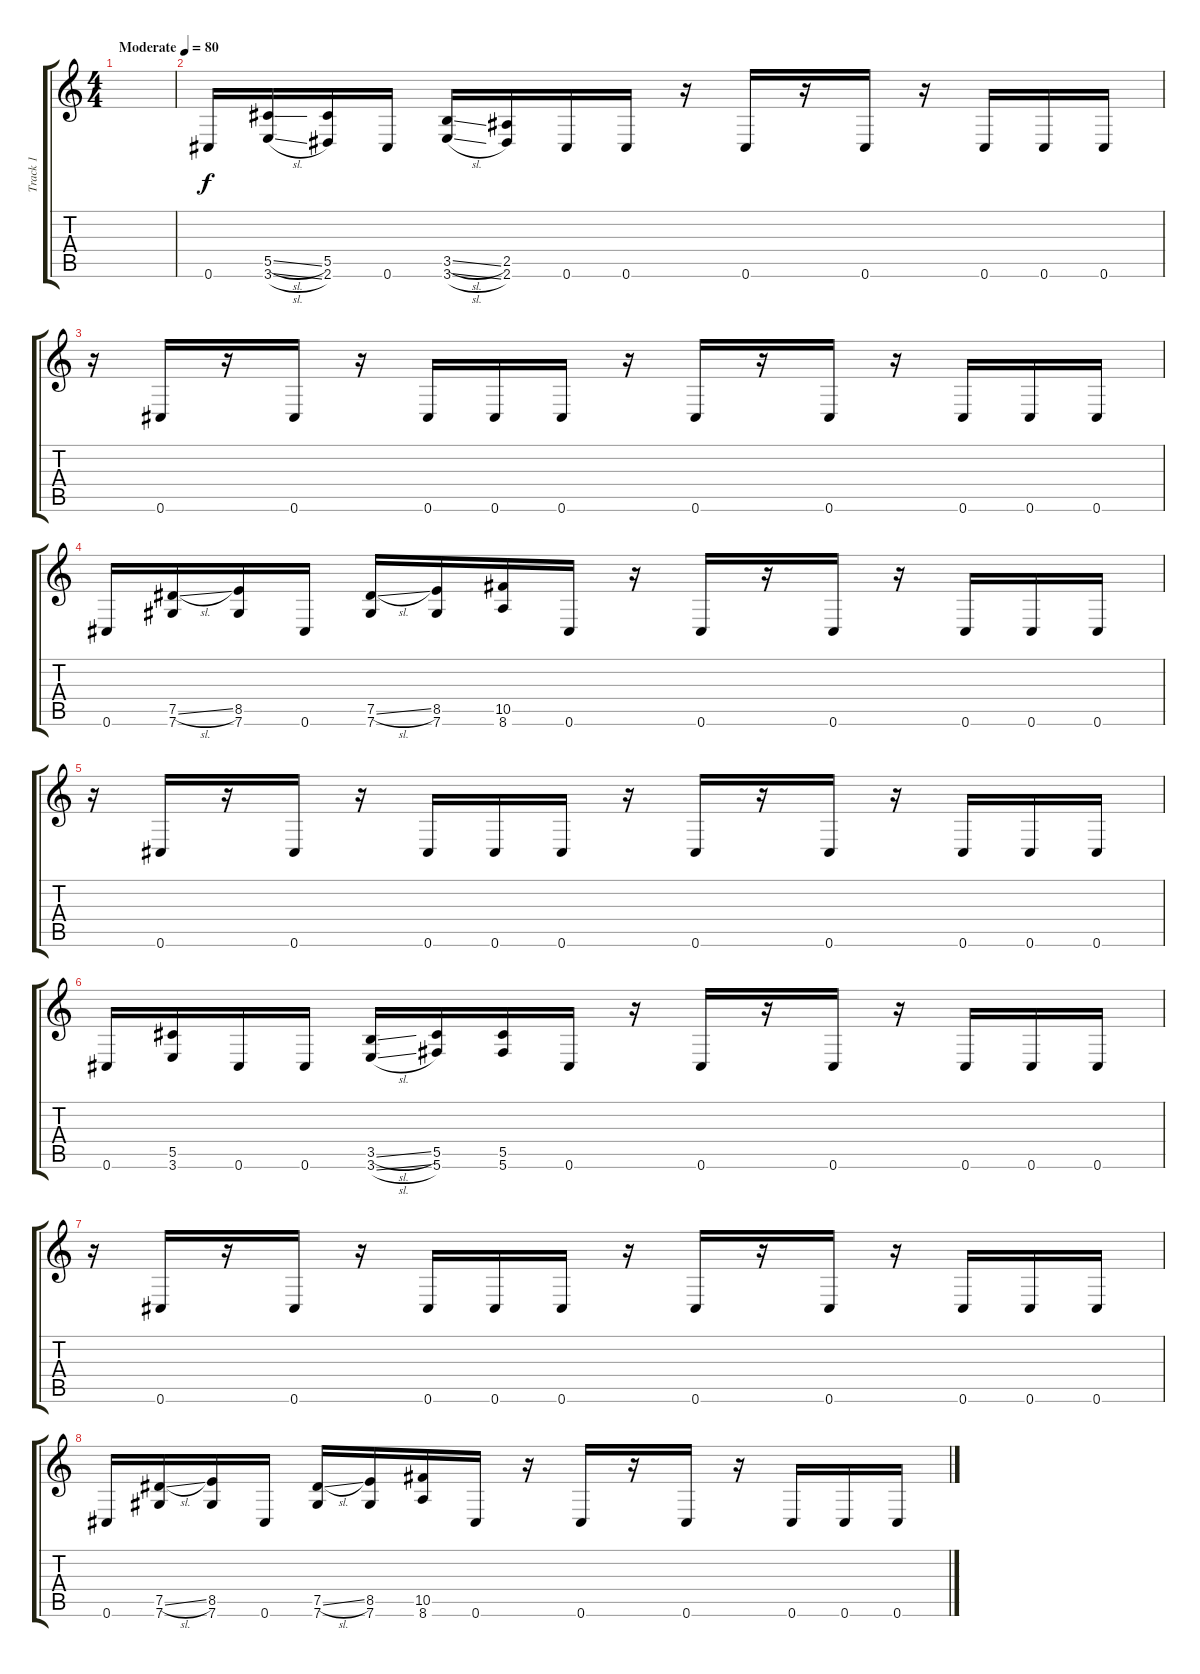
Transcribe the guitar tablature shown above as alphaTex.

\track ("Track 1" "Track 1") {instrument distortionguitar}
\staff {score tabs}
\tuning (Eb4 Bb3 Gb3 Db3 Ab2 Db2) {hide}
\ts (4 4)
\tempo (80 "Moderate")
\clef g2
\ks c
|
0.6.16 (5.5{sl} 3.6{sl}).16 (5.5 2.6).16 0.6.16 (3.5{sl} 3.6{sl}).16 (2.5 2.6).16 0.6.16 0.6.16 r.16 0.6.16 r.16 0.6.16 r.16 0.6.16 0.6.16 0.6.16 |
r.16 0.6.16 r.16 0.6.16 r.16 0.6.16 0.6.16 0.6.16 r.16 0.6.16 r.16 0.6.16 r.16 0.6.16 0.6.16 0.6.16 |
0.6.16 (7.5{sl} 7.6).16 (8.5 7.6).16 0.6.16 (7.5{sl} 7.6).16 (8.5 7.6).16 (10.5 8.6).16 0.6.16 r.16 0.6.16 r.16 0.6.16 r.16 0.6.16 0.6.16 0.6.16 |
r.16 0.6.16 r.16 0.6.16 r.16 0.6.16 0.6.16 0.6.16 r.16 0.6.16 r.16 0.6.16 r.16 0.6.16 0.6.16 0.6.16 |
0.6.16 (5.5 3.6).16 0.6.16 0.6.16 (3.5{sl} 3.6{sl}).16 (5.5 5.6).16 (5.5 5.6).16 0.6.16 r.16 0.6.16 r.16 0.6.16 r.16 0.6.16 0.6.16 0.6.16 |
r.16 0.6.16 r.16 0.6.16 r.16 0.6.16 0.6.16 0.6.16 r.16 0.6.16 r.16 0.6.16 r.16 0.6.16 0.6.16 0.6.16 |
0.6.16 (7.5{sl} 7.6).16 (8.5 7.6).16 0.6.16 (7.5{sl} 7.6).16 (8.5 7.6).16 (10.5 8.6).16 0.6.16 r.16 0.6.16 r.16 0.6.16 r.16 0.6.16 0.6.16 0.6.16
